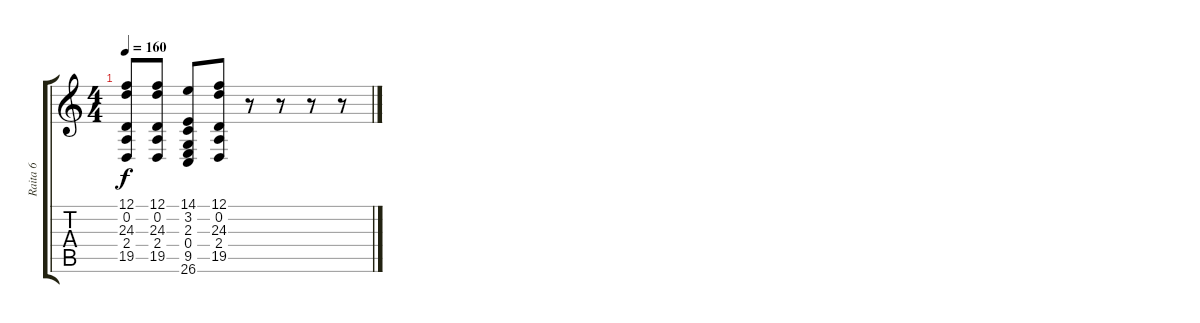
\track ("Raita 6" "Raita 6") {instrument choiraahs}
\staff {score tabs}
\tuning (D4 A3 F3 C3 G2 D2) {hide}
\ts (4 4)
\tempo 160
\clef g2
\ks c
(12.1 0.2 24.3 2.4 19.5).8{dy f} (12.1 0.2 24.3 2.4 19.5).8 (14.1 3.2 2.3 0.4 9.5 26.6).8 (12.1 0.2 24.3 2.4 19.5).8 r.8 r.8 r.8 r.8
